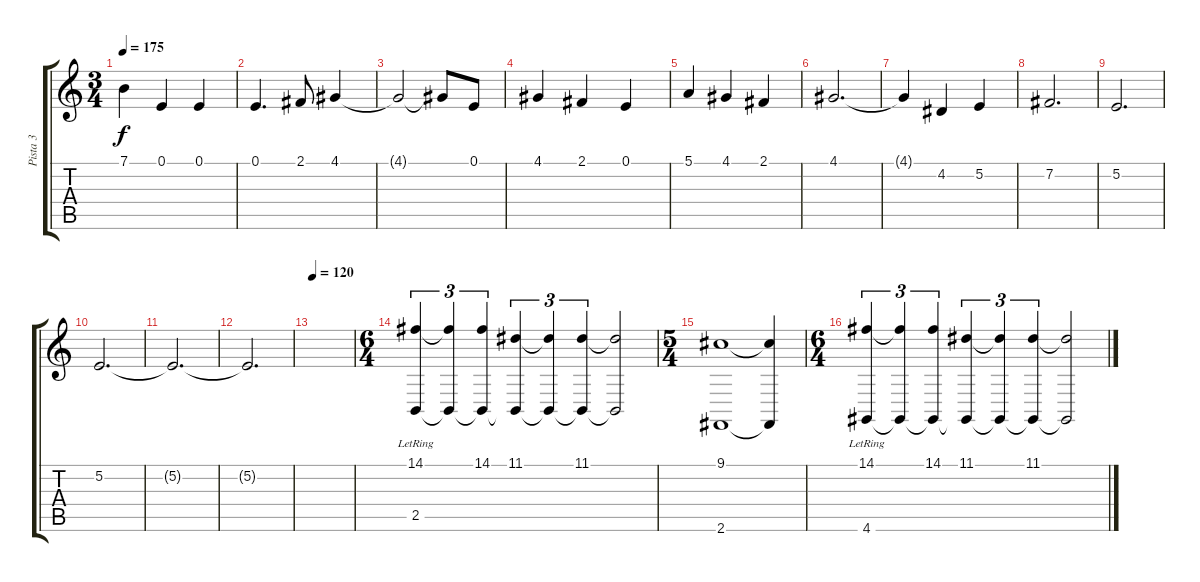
\track ("Pista 3" "Pista 3") {instrument electricgrandpiano}
\staff {score tabs}
\tuning (E4 B3 G3 D3 A2 E2) {hide}
\ts (3 4)
\tempo 175
\clef g2
\ks c
7.1.4{dy f} 0.1.4 0.1.4 |
0.1.4{d} 2.1.8 4.1.4 |
4.1{t}.2 4.1{t}.8 0.1.8 |
4.1.4 2.1.4 0.1.4 |
5.1.4 4.1.4 2.1.4 |
4.1.2{d} |
4.1{t}.4 4.2.4 5.2.4 |
7.2.2{d} |
5.2.2{d} |
5.2.2{d} |
5.2{t}.2{d} |
5.2{t}.2{d} |
\tempo 120
|
\ts (6 4)
(14.1 2.5{lr}).4{tu (3 2) volume 10 balance 8 instrument acousticgrandpiano} (14.1{t} 2.5{t}).4{tu (3 2)} (14.1 2.5{t}).4{tu (3 2)} (11.1 2.5{t}).4{tu (3 2)} (11.1{t} 2.5{t}).4{tu (3 2)} (11.1 2.5{t}).4{tu (3 2)} (11.1{t} 2.5{t}).2 |
\ts (5 4)
(9.1 2.6).1 (9.1{t} 2.6{t}).4 |
\ts (6 4)
(14.1 4.6{lr}).4{tu (3 2)} (14.1{t} 4.6{t}).4{tu (3 2)} (14.1 4.6{t}).4{tu (3 2)} (11.1 4.6{t}).4{tu (3 2)} (11.1{t} 4.6{t}).4{tu (3 2)} (11.1 4.6{t}).4{tu (3 2)} (11.1{t} 4.6{t}).2
